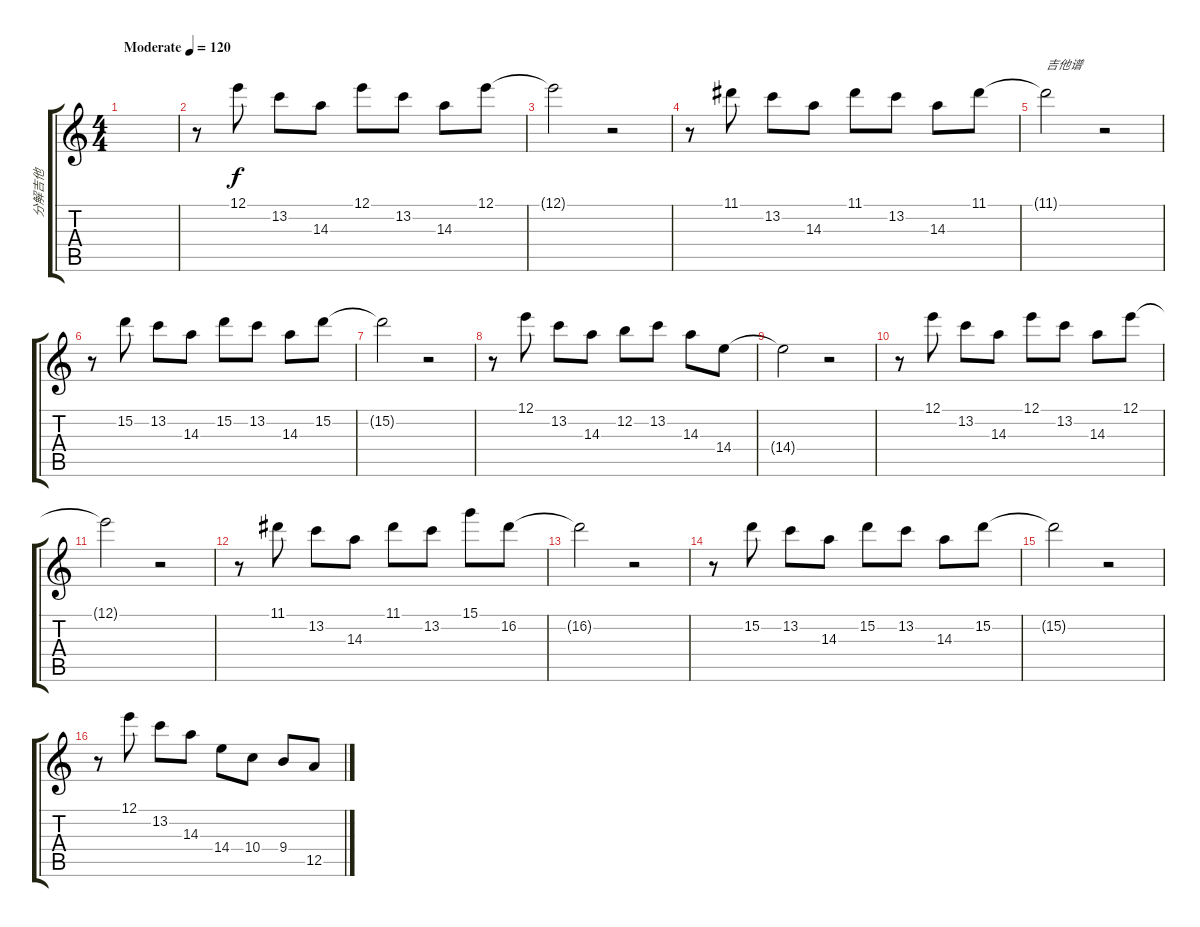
\track ("分解吉他" "分解吉他") {instrument acousticguitarnylon}
\staff {score tabs}
\tuning (E4 B3 G3 D3 A2 E2) {hide}
\ts (4 4)
\tempo (120 "Moderate")
\clef g2
\ks c
|
r.8 12.1.8 13.2.8 14.3.8 12.1.8 13.2.8 14.3.8 12.1.8 |
12.1{t}.2 r.2 |
r.8 11.1.8 13.2.8 14.3.8 11.1.8 13.2.8 14.3.8 11.1.8 |
11.1{t}.2{txt "吉他谱"} r.2 |
r.8 15.2.8 13.2.8 14.3.8 15.2.8 13.2.8 14.3.8 15.2.8 |
15.2{t}.2 r.2 |
r.8 12.1.8 13.2.8 14.3.8 12.2.8 13.2.8 14.3.8 14.4.8 |
14.4{t}.2 r.2 |
r.8 12.1.8 13.2.8 14.3.8 12.1.8 13.2.8 14.3.8 12.1.8 |
12.1{t}.2 r.2 |
r.8 11.1.8 13.2.8 14.3.8 11.1.8 13.2.8 15.1.8 16.2.8 |
16.2{t}.2 r.2 |
r.8 15.2.8 13.2.8 14.3.8 15.2.8 13.2.8 14.3.8 15.2.8 |
15.2{t}.2 r.2 |
r.8 12.1.8 13.2.8 14.3.8 14.4.8 10.4.8 9.4.8 12.5.8
